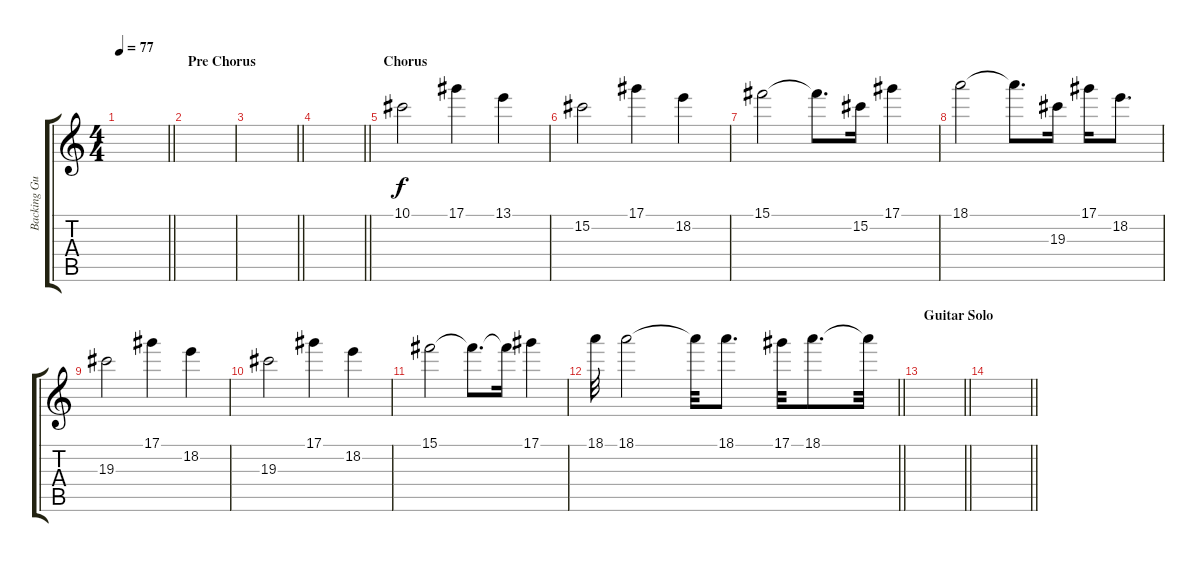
\track ("Backing Guitar Effects" "Backing Gu") {instrument distortionguitar}
\staff {score tabs}
\tuning (Eb4 Bb3 Gb3 Db3 Ab2 Eb2) {hide}
\ts (4 4)
\tempo 77
\clef g2
\barLineRight lightlight
\ks c
|
\section ("" "Pre Chorus")
|
\barLineRight lightlight
|
\barLineRight lightlight
|
\section ("" "Chorus")
10.1.2 17.1.4 13.1.4 |
15.2.2 17.1.4 18.2.4 |
15.1.2 15.1{t}.8{d} 15.2.16 17.1.4 |
18.1.2 18.1{t}.8{d} 19.3.16 17.1.16 18.2.8{d} |
19.3.2 17.1.4 18.2.4 |
19.3.2 17.1.4 18.2.4 |
15.1.2 15.1{t}.8{d} 15.1{t}.16 17.1.4 |
\barLineRight lightlight
18.1.32 18.1.2 18.1{t}.32 18.1.8{d} 17.1.32 18.1.8{d} 18.1{t}.32 |
\section ("" "Guitar Solo")
\barLineRight lightlight
|
\barLineRight lightlight
